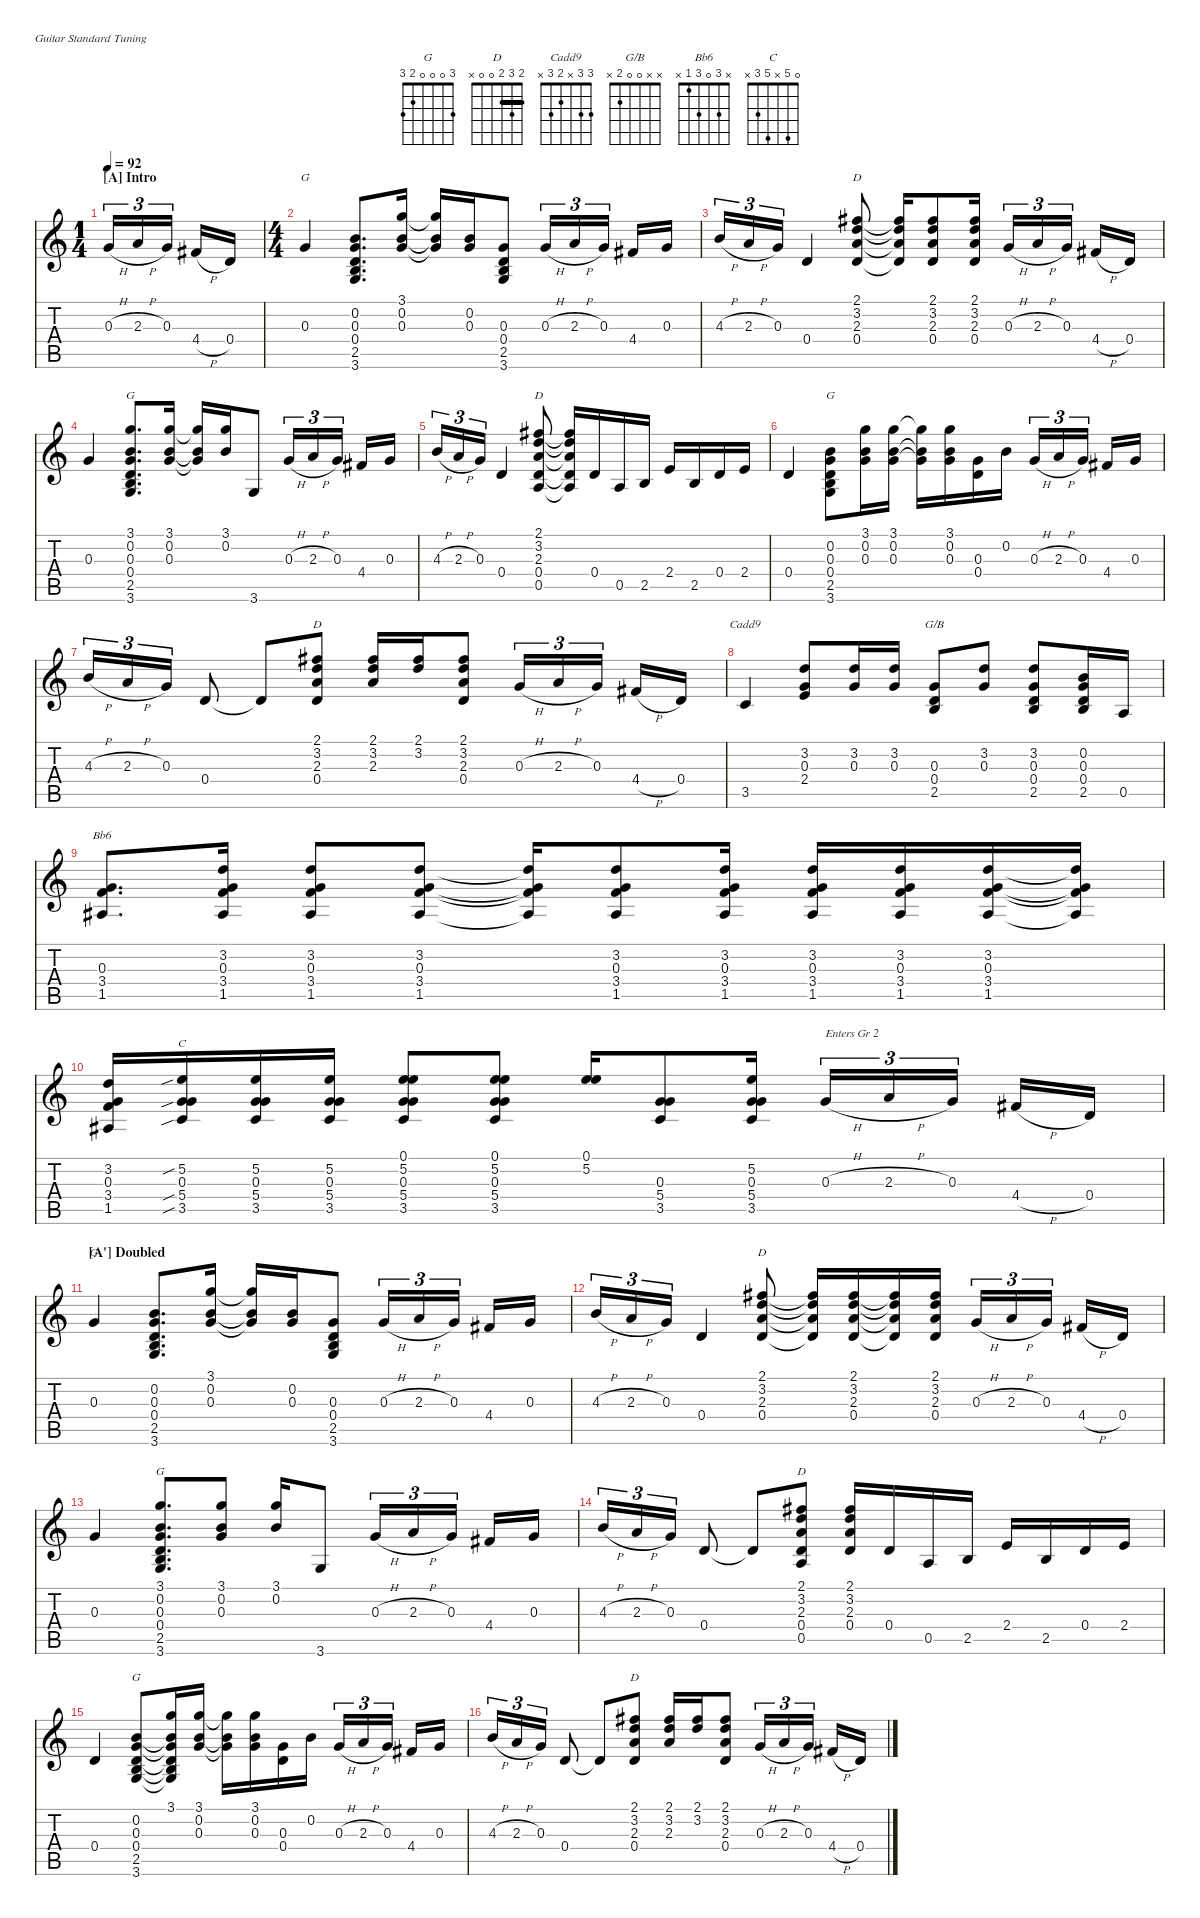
\hideDynamics
\bracketExtendMode nobrackets
\singleTrackTrackNamePolicy hidden
\multiTrackTrackNamePolicy hidden
\firstSystemTrackNameMode fullname
\firstSystemTrackNameOrientation horizontal
\otherSystemsTrackNameOrientation horizontal
\track ("Acoustic" "S-Gt") {instrument acousticguitarsteel}
\staff {score tabs}
\tuning (E4 B3 G3 D3 A2 E2)
\chord ("G" 3 0 0 0 2 3)
\chord ("D" 2 3 2 0 x x) {barre 2}
\chord ("D" 2 3 2 0 0 x) {barre 2}
\chord ("Cadd9" 3 3 x 2 3 x)
\chord ("G/B" x x 0 0 2 x)
\chord ("Bb6" x 3 0 3 1 x)
\chord ("C" 0 5 x 5 3 x)
\ts (1 4)
\section ("A" "Intro")
\tempo 92
\clef g2
\ks c
0.3{h}.16{tu (3 2) dy f instrument acousticguitarsteel beam Up} 2.3{h}.16{tu (3 2) beam Up} 0.3.16{tu (3 2) beam Up} 4.4{h acc #}.16{beam Up} 0.4.16{beam Up} |
\ts (4 4)
0.3.4{ch "G" beam Up} (0.2 0.3 0.4 2.5 3.6).8{d beam Up} (3.1 0.2 0.3).16{beam Up} (3.1{t} 0.2{t} 0.3{t}).16{beam Up} (0.2 0.3).16{beam Up} (0.3 0.4 2.5 3.6).8{beam Up} 0.3{h}.16{tu (3 2) beam Up} 2.3{h}.16{tu (3 2) beam Up} 0.3.16{tu (3 2) beam Up} 4.4{acc #}.16{beam Up} 0.3.16{beam Up} |
4.3{h}.16{tu (3 2) beam Up} 2.3{h}.16{tu (3 2) beam Up} 0.3.16{tu (3 2) beam Up} 0.4.4{beam Up} (2.1{acc #} 3.2 2.3 0.4).8{ch "D" beam Up} (2.1{t acc #} 3.2{t} 2.3{t} 0.4{t}).16{beam Up} (2.1{acc #} 3.2 2.3 0.4).8{beam Up} (2.1{acc #} 3.2 2.3 0.4).16{beam Up} 0.3{h}.16{tu (3 2) beam Up} 2.3{h}.16{tu (3 2) beam Up} 0.3.16{tu (3 2) beam Up} 4.4{h acc #}.16{beam Up} 0.4.16{beam Up} |
0.3.4{beam Up} (3.1 0.2 0.3 0.4 2.5 3.6).8{d ch "G" beam Up} (3.1 0.2 0.3).16{beam Up} (3.1{t} 0.2{t} 0.3{t}).16{beam Up} (3.1 0.2).16{beam Up} 3.6.8{beam Up} 0.3{h}.16{tu (3 2) beam Up} 2.3{h}.16{tu (3 2) beam Up} 0.3.16{tu (3 2) beam Up} 4.4{acc #}.16{beam Up} 0.3.16{beam Up} |
4.3{h}.16{tu (3 2) beam Up} 2.3{h}.16{tu (3 2) beam Up} 0.3.16{tu (3 2) beam Up} 0.4.4{beam Up} (2.1{acc #} 3.2 2.3 0.4 0.5).8{ch "D" beam Up} (2.1{t acc #} 3.2{t} 2.3{t} 0.4{t} 0.5{t}).16{beam Up} 0.4.16{beam Up} 0.5.16{beam Up} 2.5.16{beam Up} 2.4.16{beam Up} 2.5.16{beam Up} 0.4.16{beam Up} 2.4.16{beam Up} |
0.4.4{beam Up} (0.2 0.3 0.4 2.5 3.6).8{ch "G" beam Down} (3.1 0.2 0.3).16{beam Down} (3.1 0.2 0.3).16{beam Down} (3.1{t} 0.2{t} 0.3{t}).16{beam Down} (3.1 0.2 0.3).16{beam Down} (0.3 0.4).16{beam Down} 0.2.16{beam Down} 0.3{h}.16{tu (3 2) beam Up} 2.3{h}.16{tu (3 2) beam Up} 0.3.16{tu (3 2) beam Up} 4.4{acc #}.16{beam Up} 0.3.16{beam Up} |
4.3{h}.16{tu (3 2) beam Up} 2.3{h}.16{tu (3 2) beam Up} 0.3.16{tu (3 2) beam Up} 0.4.8{beam Up} 0.4{t}.8{beam Up} (2.1{acc #} 3.2 2.3 0.4).8{ch "D" beam Up} (2.1{acc #} 3.2 2.3).16{beam Up} (2.1{acc #} 3.2).16{beam Up} (2.1{acc #} 3.2 2.3 0.4).8{beam Up} 0.3{h}.16{tu (3 2) beam Up} 2.3{h}.16{tu (3 2) beam Up} 0.3.16{tu (3 2) beam Up} 4.4{h acc #}.16{beam Up} 0.4.16{beam Up} |
3.5.4{ch "Cadd9" beam Up} (3.2 0.3 2.4).8{beam Up} (3.2 0.3).16{beam Up} (3.2 0.3).16{beam Up} (0.3 0.4 2.5).8{ch "G/B" beam Up} (3.2 0.3).8{beam Up} (3.2 0.3 0.4 2.5).8{beam Up} (0.2 0.3 0.4 2.5).16{beam Up} 0.5.16{beam Up} |
(0.3 3.4 1.5{acc #}).8{d ch "Bb6" beam Up} (3.2 0.3 3.4 1.5{acc #}).16{beam Up} (3.2 0.3 3.4 1.5{acc #}).8{beam Up} (3.2 0.3 3.4 1.5{acc #}).8{beam Up} (3.2{t} 0.3{t} 3.4{t} 1.5{t acc #}).16{beam Up} (3.2 0.3 3.4 1.5{acc #}).8{beam Up} (3.2 0.3 3.4 1.5{acc #}).16{beam Up} (3.2 0.3 3.4 1.5{acc #}).16{beam Up} (3.2 0.3 3.4 1.5{acc #}).16{beam Up} (3.2 0.3 3.4 1.5{acc #}).16{beam Up} (3.2{t} 0.3{t} 3.4{t} 1.5{t acc #}).16{beam Up} |
(3.2 0.3 3.4 1.5{acc #}).16{beam Up} (5.2{sib} 5.4{sib} 3.5{sib} 0.3).16{ch "C" beam Up} (5.2 0.3 5.4 3.5).16{beam Up} (5.2 0.3 5.4 3.5).16{beam Up} (0.1 5.2 0.3 5.4 3.5).8{beam Up} (0.1 5.2 0.3 5.4 3.5).8{beam Up} (0.1 5.2).16{beam Up} (0.3 5.4 3.5).8{beam Up} (5.2 0.3 5.4 3.5).16{beam Up} 0.3{h}.16{tu (3 2) txt "Enters Gr 2" beam Up} 2.3{h}.16{tu (3 2) beam Up} 0.3.16{tu (3 2) beam Up} 4.4{h acc #}.16{beam Up} 0.4.16{beam Up} |
\section ("A'" "Doubled")
0.3.4{ch "G" beam Up} (0.2 0.3 0.4 2.5 3.6).8{d beam Up} (3.1 0.2 0.3).16{beam Up} (3.1{t} 0.2{t} 0.3{t}).16{beam Up} (0.2 0.3).16{beam Up} (0.3 0.4 2.5 3.6).8{beam Up} 0.3{h}.16{tu (3 2) beam Up} 2.3{h}.16{tu (3 2) beam Up} 0.3.16{tu (3 2) beam Up} 4.4{acc #}.16{beam Up} 0.3.16{beam Up} |
4.3{h}.16{tu (3 2) beam Up} 2.3{h}.16{tu (3 2) beam Up} 0.3.16{tu (3 2) beam Up} 0.4.4{beam Up} (2.1{acc #} 3.2 2.3 0.4).8{ch "D" beam Up} (2.1{t acc #} 3.2{t} 2.3{t} 0.4{t}).16{beam Up} (2.1{acc #} 3.2 2.3 0.4).16{beam Up} (2.1{t acc #} 3.2{t} 2.3{t} 0.4{t}).16{beam Up} (2.1{acc #} 3.2 2.3 0.4).16{beam Up} 0.3{h}.16{tu (3 2) beam Up} 2.3{h}.16{tu (3 2) beam Up} 0.3.16{tu (3 2) beam Up} 4.4{h acc #}.16{beam Up} 0.4.16{beam Up} |
0.3.4{beam Up} (3.1 0.2 0.3 0.4 2.5 3.6).8{d ch "G" beam Up} (3.1 0.2 0.3).8{beam Up} (3.1 0.2).16{beam Up} 3.6.8{beam Up} 0.3{h}.16{tu (3 2) beam Up} 2.3{h}.16{tu (3 2) beam Up} 0.3.16{tu (3 2) beam Up} 4.4{acc #}.16{beam Up} 0.3.16{beam Up} |
4.3{h}.16{tu (3 2) beam Up} 2.3{h}.16{tu (3 2) beam Up} 0.3.16{tu (3 2) beam Up} 0.4.8{beam Up} 0.4{t}.8{beam Up} (2.1{acc #} 3.2 2.3 0.4 0.5).8{ch "D" beam Up} (2.1{acc #} 3.2 2.3 0.4).16{beam Up} 0.4.16{beam Up} 0.5.16{beam Up} 2.5.16{beam Up} 2.4.16{beam Up} 2.5.16{beam Up} 0.4.16{beam Up} 2.4.16{beam Up} |
0.4.4{beam Up} (0.2 0.3 0.4 2.5 3.6).8{ch "G" beam Up} (3.1 0.2{t} 0.3{t} 0.4{t} 2.5{t} 3.6{t}).16{beam Up} (3.1 0.2 0.3).16{beam Up} (3.1{t} 0.2{t} 0.3{t}).16{beam Down} (3.1 0.2 0.3).16{beam Down} (0.3 0.4).16{beam Down} 0.2.16{beam Down} 0.3{h}.16{tu (3 2) beam Up} 2.3{h}.16{tu (3 2) beam Up} 0.3.16{tu (3 2) beam Up} 4.4{acc #}.16{beam Up} 0.3.16{beam Up} |
4.3{h}.16{tu (3 2) beam Up} 2.3{h}.16{tu (3 2) beam Up} 0.3.16{tu (3 2) beam Up} 0.4.8{beam Up} 0.4{t}.8{beam Up} (2.1{acc #} 3.2 2.3 0.4).8{ch "D" beam Up} (2.1{acc #} 3.2 2.3).16{beam Up} (2.1{acc #} 3.2).16{beam Up} (2.1{acc #} 3.2 2.3 0.4).8{beam Up} 0.3{h}.16{tu (3 2) beam Up} 2.3{h}.16{tu (3 2) beam Up} 0.3.16{tu (3 2) beam Up} 4.4{h acc #}.16{beam Up} 0.4.16{beam Up}
